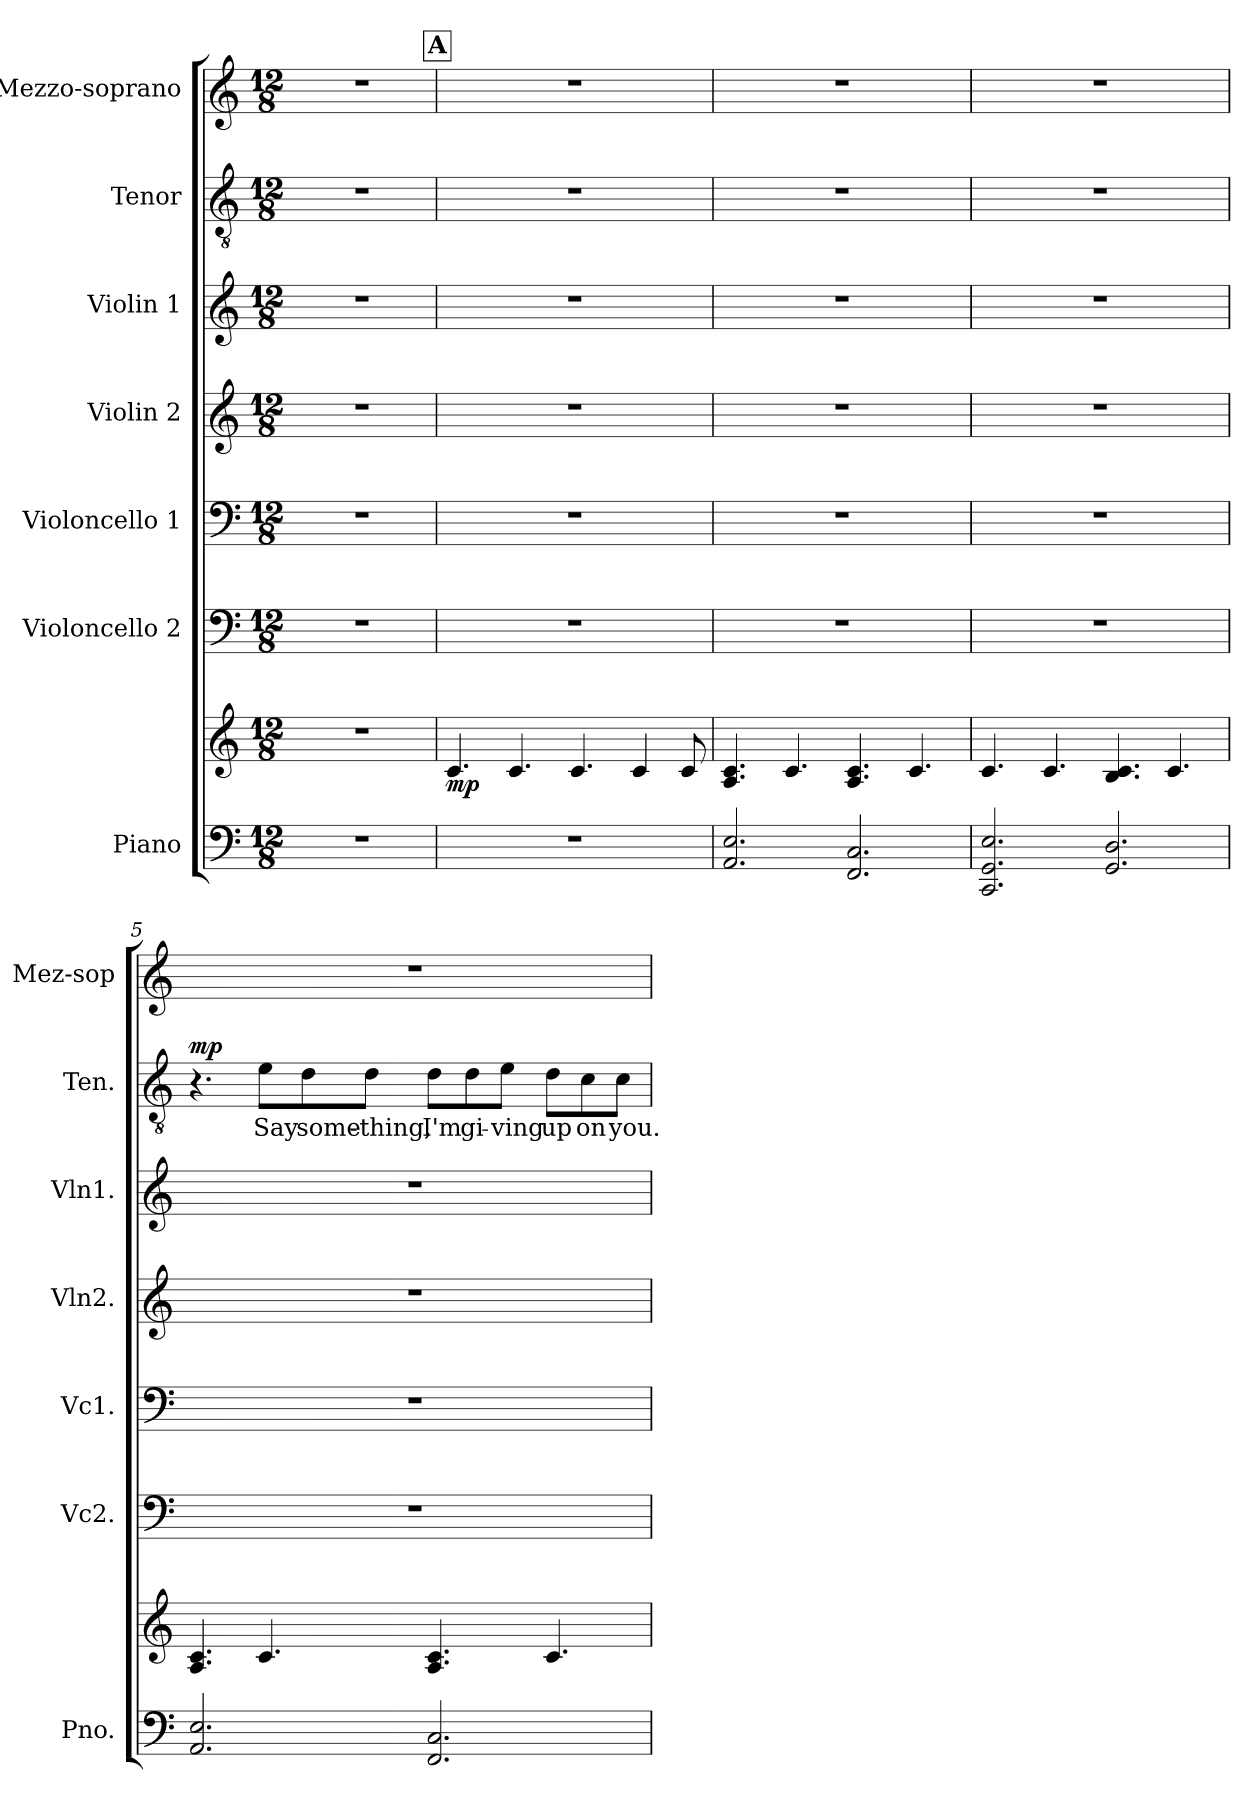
**kern	**kern	**dynam	**kern	**kern	**kern	**kern	**kern	**text	**dynam	**kern
*part7	*part7	*part7	*part6	*part5	*part4	*part3	*part2	*part2	*part2	*part1
*staff8	*staff7	*staff7/8	*staff6	*staff5	*staff4	*staff3	*staff2	*staff2	*staff2	*staff1
*I"Piano	*	*	*I"Violoncello 2	*I"Violoncello 1	*I"Violin 2	*I"Violin 1	*I"Tenor	*	*	*I"Mezzo-soprano
*I'Pno.	*	*	*I'Vc2.	*I'Vc1.	*I'Vln2.	*I'Vln1.	*I'Ten.	*	*	*I'Mez-sop
*clefF4	*clefG2	*	*clefF4	*clefF4	*clefG2	*clefG2	*clefGv2	*	*	*clefG2
*	*	*	*	*	*	*	*ITrd8c14	*	*	*
*k[]	*k[]	*	*k[]	*k[]	*k[]	*k[]	*k[]	*	*	*k[]
*M12/8	*M12/8	*	*M12/8	*M12/8	*M12/8	*M12/8	*M12/8	*	*	*M12/8
*MM70	*MM70	*	*MM70	*MM70	*MM70	*MM70	*MM70	*	*	*MM70
=1	=1	=1	=1	=1	=1	=1	=1	=1	=1	=1
1.r	1.r	.	1.r	1.r	1.r	1.r	1.r	.	.	1.r
!!LO:REH:place=s1:a:B:fs=14:t=A
=2	=2	=2	=2	=2	=2	=2	=2	=2	=2	=2
!	!	!LO:DY:b	!	!	!	!	!	!	!	!
1.r	4.c/	mp	1.r	1.r	1.r	1.r	1.r	.	.	1.r
.	4.c/	.	.	.	.	.	.	.	.	.
.	4.c/	.	.	.	.	.	.	.	.	.
.	4c/	.	.	.	.	.	.	.	.	.
.	8c/	.	.	.	.	.	.	.	.	.
=3	=3	=3	=3	=3	=3	=3	=3	=3	=3	=3
2.AA/ 2.E/	4.A/ 4.c/	.	1.r	1.r	1.r	1.r	1.r	.	.	1.r
.	4.c/	.	.	.	.	.	.	.	.	.
2.FF/ 2.C/	4.A/ 4.c/	.	.	.	.	.	.	.	.	.
.	4.c/	.	.	.	.	.	.	.	.	.
=4	=4	=4	=4	=4	=4	=4	=4	=4	=4	=4
2.CC/ 2.GG/ 2.E/	4.c/	.	1.r	1.r	1.r	1.r	1.r	.	.	1.r
.	4.c/	.	.	.	.	.	.	.	.	.
2.GG/ 2.D/	4.B/ 4.c/	.	.	.	.	.	.	.	.	.
.	4.c/	.	.	.	.	.	.	.	.	.
!!LO:PB:g=z
=5	=5	=5	=5	=5	=5	=5	=5	=5	=5	=5
!	!	!	!	!	!	!	!	!	!LO:DY:b	!
2.AA/ 2.E/	4.A/ 4.c/	.	1.r	1.r	1.r	1.r	4.r	.	mp	1.r
.	4.c/	.	.	.	.	.	8E\L	Say	.	.
.	.	.	.	.	.	.	8D\	some-	.	.
.	.	.	.	.	.	.	8D\J	-thing,	.	.
2.FF/ 2.C/	4.A/ 4.c/	.	.	.	.	.	8D\L	I'm	.	.
.	.	.	.	.	.	.	8D\	gi-	.	.
.	.	.	.	.	.	.	8E\J	-ving	.	.
.	4.c/	.	.	.	.	.	8D\L	up	.	.
.	.	.	.	.	.	.	8C\	on	.	.
.	.	.	.	.	.	.	8C\J	you.	.	.
=	=	=	=	=	=	=	=	=	=	=
*-	*-	*-	*-	*-	*-	*-	*-	*-	*-	*-
